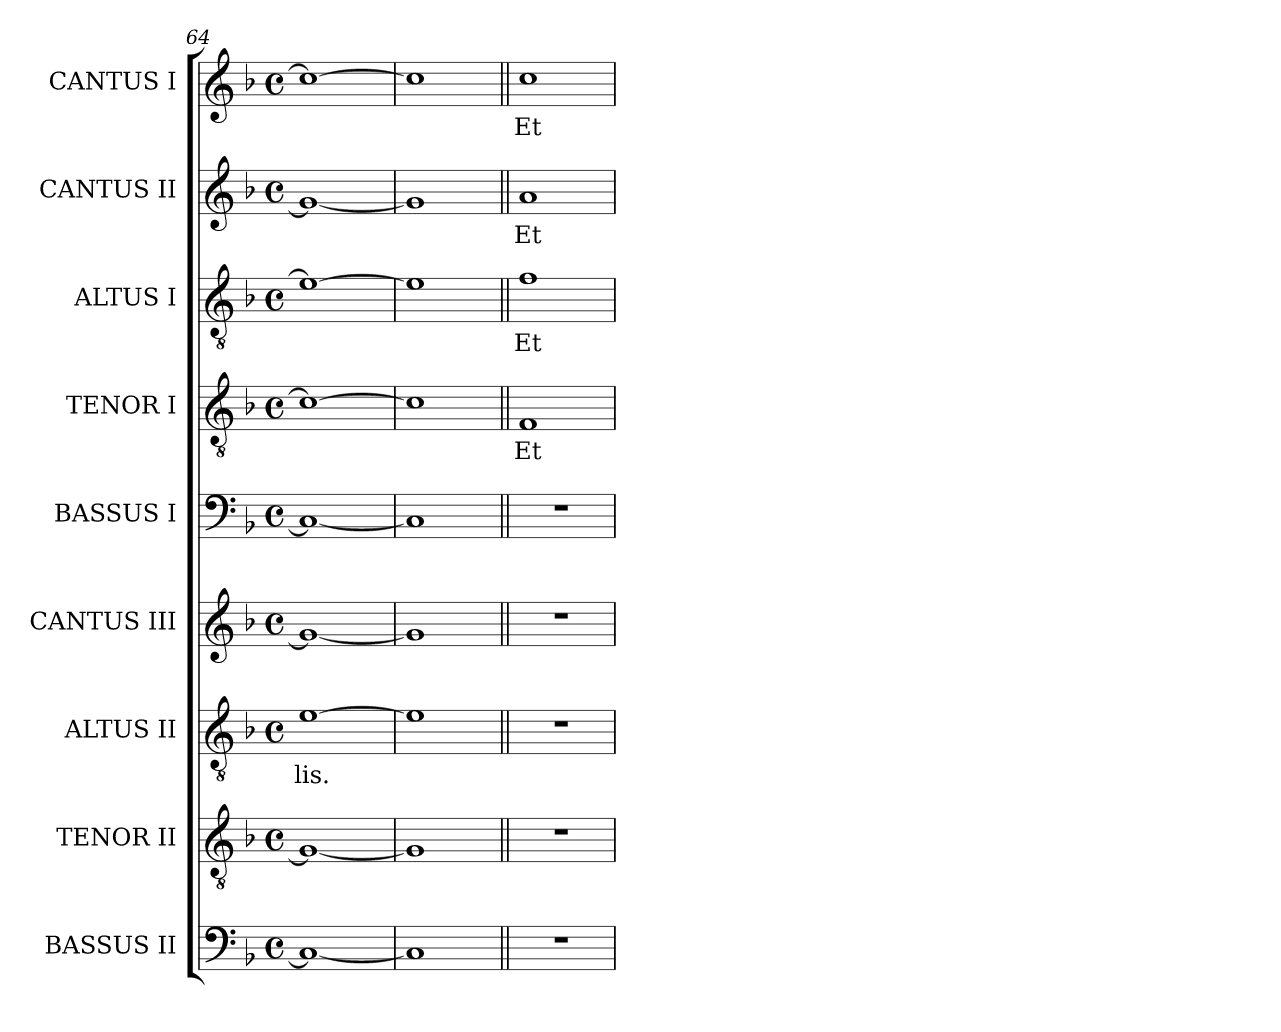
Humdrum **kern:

**kern	**kern	**kern	**text	**kern	**kern	**kern	**text	**kern	**text	**kern	**text	**kern	**text
*part9	*part8	*part7	*part7	*part6	*part5	*part4	*part4	*part3	*part3	*part2	*part2	*part1	*part1
*staff9	*staff8	*staff7	*staff7	*staff6	*staff5	*staff4	*staff4	*staff3	*staff3	*staff2	*staff2	*staff1	*staff1
*I"BASSUS II	*I"TENOR II	*I"ALTUS II	*	*I"CANTUS III	*I"BASSUS I	*I"TENOR I	*	*I"ALTUS I	*	*I"CANTUS II	*	*I"CANTUS I	*
*I'B. II	*I'T. II	*I'A. II	*	*I'C. III	*I'B. I	*I'T. I	*	*I'A. I	*	*I'C. II	*	*I'C. I	*
*clefF4	*clefGv2	*clefGv2	*	*clefG2	*clefF4	*clefGv2	*	*clefGv2	*	*clefG2	*	*clefG2	*
*	*ITrd7c12	*ITrd7c12	*	*	*	*ITrd7c12	*	*ITrd7c12	*	*	*	*	*
*k[b-]	*k[b-]	*k[b-]	*	*k[b-]	*k[b-]	*k[b-]	*	*k[b-]	*	*k[b-]	*	*k[b-]	*
*F:	*F:	*F:	*	*F:	*F:	*F:	*	*F:	*	*F:	*	*F:	*
*M4/4	*M4/4	*M4/4	*	*M4/4	*M4/4	*M4/4	*	*M4/4	*	*M4/4	*	*M4/4	*
*met(c)	*met(c)	*met(c)	*	*met(c)	*met(c)	*met(c)	*	*met(c)	*	*met(c)	*	*met(c)	*
=64	=64	=64	=64	=64	=64	=64	=64	=64	=64	=64	=64	=64	=64
!	!	!	!LO:LY:b:color=#000000	!	!	!	!	!	!	!	!	!	!
1Ci_<	1GGi_<	[>1Ei	-lis.	1gi_<	1Ci_<	1Ci_>	.	1Ei_>	.	1gi_<	.	1cci_>	.
=65	=65	=65	=65	=65	=65	=65	=65	=65	=65	=65	=65	=65	=65
1Ci]	1GGi]	1Ei]	.	1gi]	1Ci]	1Ci]	.	1Ei]	.	1gi]	.	1cci]	.
!!LO:PB:g=z
=66||	=66||	=66||	=66||	=66||	=66||	=66||	=66||	=66||	=66||	=66||	=66||	=66||	=66||
!	!	!	!	!	!	!	!LO:LY:b:color=#000000	!	!	!	!	!	!
!	!	!	!	!	!	!	!	!	!LO:LY:b:color=#000000	!	!	!	!
!	!	!	!	!	!	!	!	!	!	!	!LO:LY:b:color=#000000	!	!
!	!	!	!	!	!	!	!	!	!	!	!	!	!LO:LY:b:color=#000000
1r	1r	1r	.	1r	1r	1FFi	Et	1Fi	Et	1ai	Et	1cci	Et
=	=	=	=	=	=	=	=	=	=	=	=	=	=
*-	*-	*-	*-	*-	*-	*-	*-	*-	*-	*-	*-	*-	*-
